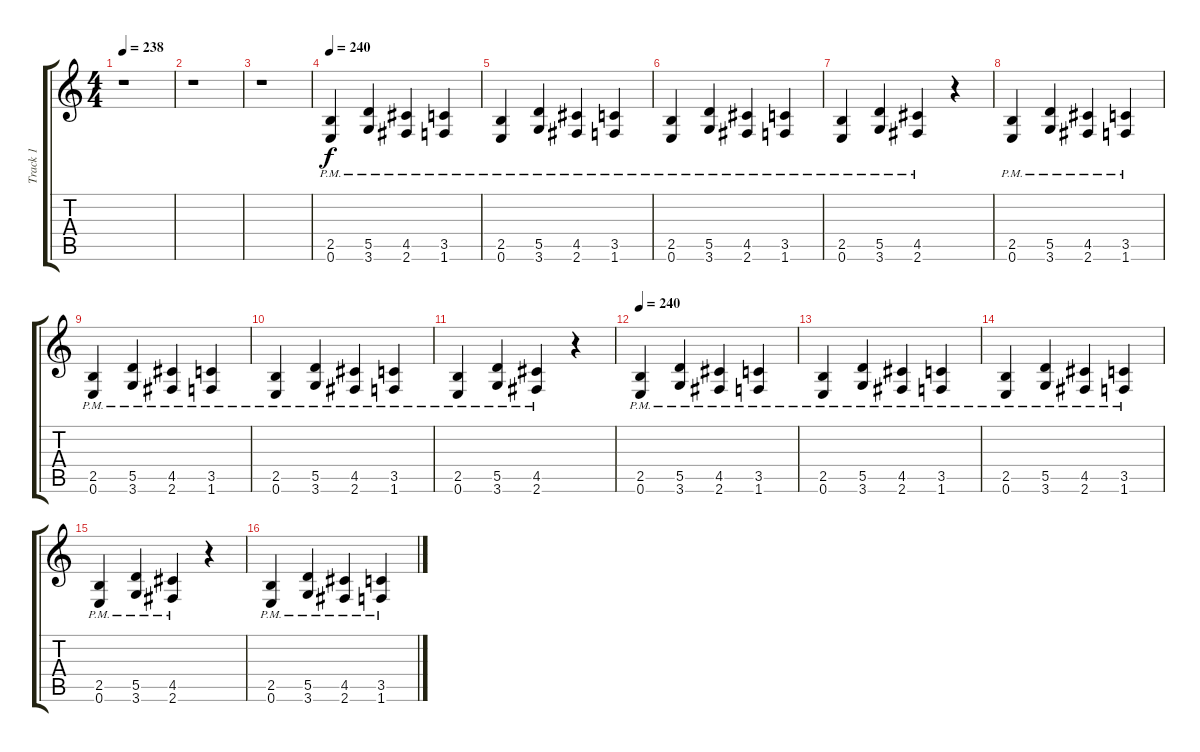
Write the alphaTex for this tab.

\track ("Track 1" "Track 1") {instrument overdrivenguitar}
\staff {score tabs}
\tuning (E4 B3 G3 D3 A2 E2) {hide}
\ts (4 4)
\tempo 238
\clef g2
\ks c
r.1{dy f} |
r.1 |
r.1 |
\tempo 240
(2.5{pm} 0.6{pm}).4 (5.5{pm} 3.6{pm}).4 (4.5{pm} 2.6{pm}).4 (3.5{pm} 1.6{pm}).4 |
(2.5{pm} 0.6{pm}).4 (5.5{pm} 3.6{pm}).4 (4.5{pm} 2.6{pm}).4 (3.5{pm} 1.6{pm}).4 |
(2.5{pm} 0.6{pm}).4 (5.5{pm} 3.6{pm}).4 (4.5{pm} 2.6{pm}).4 (3.5{pm} 1.6{pm}).4 |
(2.5{pm} 0.6{pm}).4 (5.5{pm} 3.6{pm}).4 (4.5{pm} 2.6{pm}).4 r.4 |
(2.5{pm} 0.6{pm}).4 (5.5{pm} 3.6{pm}).4 (4.5{pm} 2.6{pm}).4 (3.5{pm} 1.6{pm}).4 |
(2.5{pm} 0.6{pm}).4 (5.5{pm} 3.6{pm}).4 (4.5{pm} 2.6{pm}).4 (3.5{pm} 1.6{pm}).4 |
(2.5{pm} 0.6{pm}).4 (5.5{pm} 3.6{pm}).4 (4.5{pm} 2.6{pm}).4 (3.5{pm} 1.6{pm}).4 |
(2.5{pm} 0.6{pm}).4 (5.5{pm} 3.6{pm}).4 (4.5{pm} 2.6{pm}).4 r.4 |
\tempo 240
(2.5{pm} 0.6{pm}).4 (5.5{pm} 3.6{pm}).4 (4.5{pm} 2.6{pm}).4 (3.5{pm} 1.6{pm}).4 |
(2.5{pm} 0.6{pm}).4 (5.5{pm} 3.6{pm}).4 (4.5{pm} 2.6{pm}).4 (3.5{pm} 1.6{pm}).4 |
(2.5{pm} 0.6{pm}).4 (5.5{pm} 3.6{pm}).4 (4.5{pm} 2.6{pm}).4 (3.5{pm} 1.6{pm}).4 |
(2.5{pm} 0.6{pm}).4 (5.5{pm} 3.6{pm}).4 (4.5{pm} 2.6{pm}).4 r.4 |
(2.5{pm} 0.6{pm}).4 (5.5{pm} 3.6{pm}).4 (4.5{pm} 2.6{pm}).4 (3.5{pm} 1.6{pm}).4
